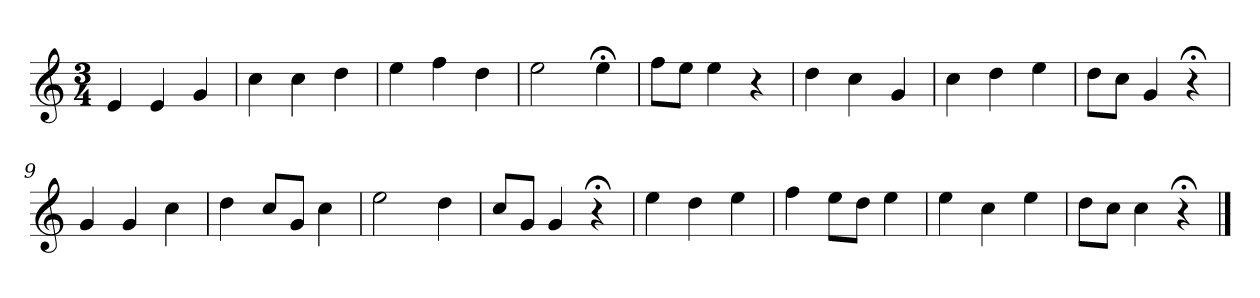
**kern
*part1
*staff1
*k[]
*C:
*M3/4
*MM120
=1
4e
4e
4g
=2
4cc
4cc
4dd
=3
4ee
4ff
4dd
=4
2ee
4ee;<
=5
8ffL
8eeJ
4ee
4r
=6
4dd
4cc
4g
=7
4cc
4dd
4ee
=8
8ddL
8ccJ
4g
4r;<
=9
4g
4g
4cc
=10
4dd
8ccL
8gJ
4cc
=11
2ee
4dd
=12
8ccL
8gJ
4g
4r;<
=13
4ee
4dd
4ee
=14
4ff
8eeL
8ddJ
4ee
=15
4ee
4cc
4ee
=16
8ddL
8ccJ
4cc
4r;<
==
*-
